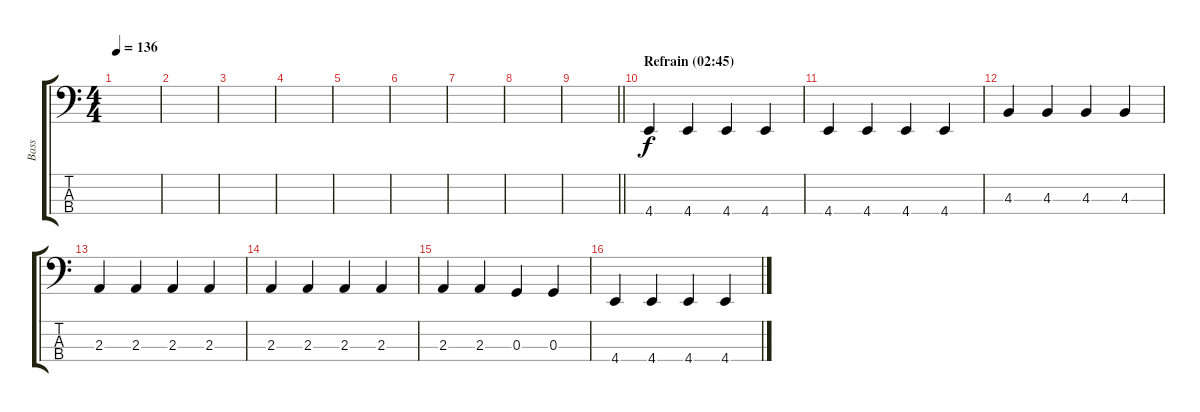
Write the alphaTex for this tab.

\track ("Bass" "Bass") {instrument electricbasspick}
\staff {score tabs}
\tuning (F2 C2 G1 C1) {hide}
\ts (4 4)
\tempo 136
\clef f4
\ks c
|
|
|
|
|
|
|
|
\barLineRight lightlight
|
\section ("" "Refrain (02:45)")
4.4.4 4.4.4 4.4.4 4.4.4 |
4.4.4 4.4.4 4.4.4 4.4.4 |
4.3.4 4.3.4 4.3.4 4.3.4 |
2.3.4 2.3.4 2.3.4 2.3.4 |
2.3.4 2.3.4 2.3.4 2.3.4 |
2.3.4 2.3.4 0.3.4 0.3.4 |
4.4.4 4.4.4 4.4.4 4.4.4
